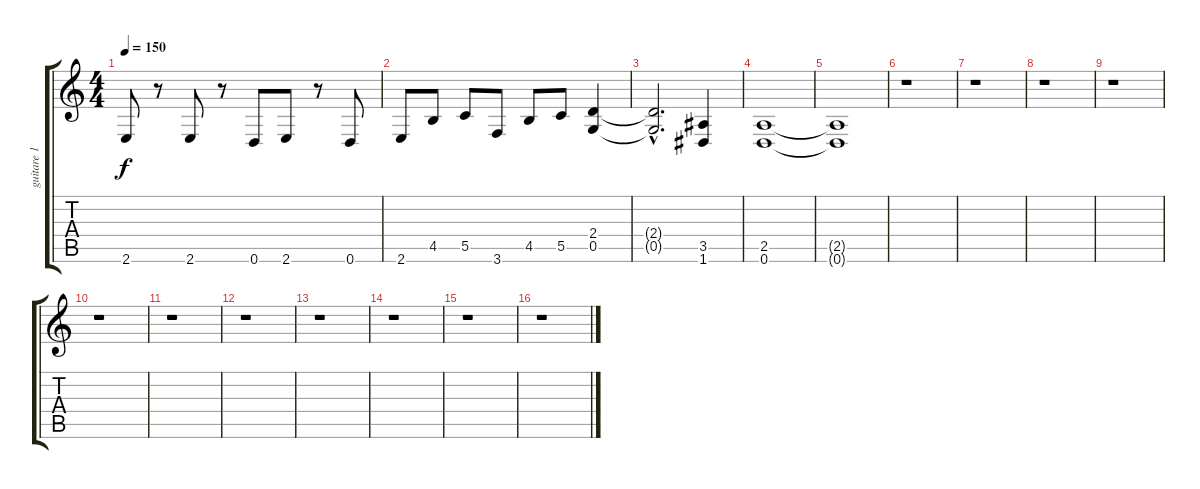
\track ("guitare 1" "guitare 1") {instrument distortionguitar}
\staff {score tabs}
\tuning (D4 A3 F3 C3 G2 D2) {hide}
\ts (4 4)
\tempo 150
\clef g2
\ks c
2.6.8{dy f} r.8 2.6.8 r.8 0.6.8 2.6.8 r.8 0.6.8 |
2.6.8 4.5.8 5.5.8 3.6.8 4.5.8 5.5.8 (2.4 0.5).4 |
(2.4{hac t} 0.5{hac t}).2{d} (3.5 1.6).4 |
(2.5 0.6).1 |
(2.5{t} 0.6{t}).1 |
r.1 |
r.1 |
r.1 |
r.1 |
r.1 |
r.1 |
r.1 |
r.1 |
r.1 |
r.1 |
r.1
